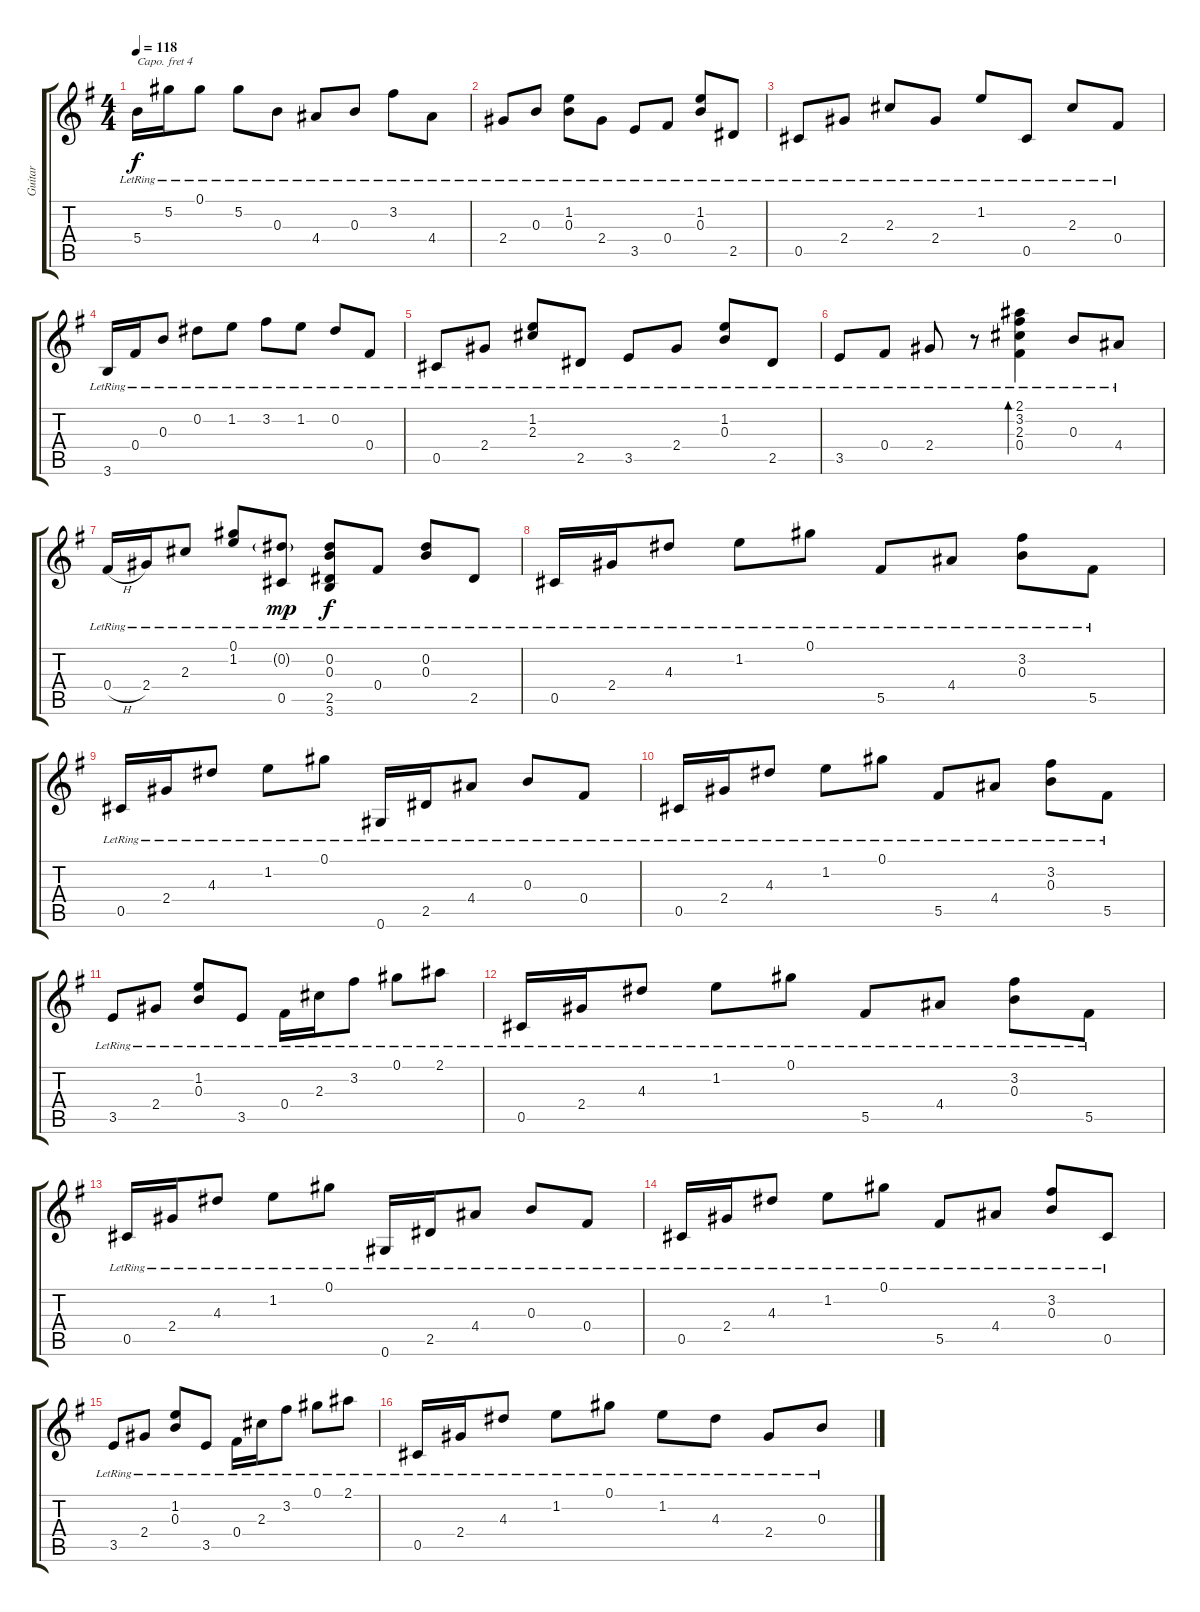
\track ("Guitar" "Guitar") {instrument acousticguitarsteel}
\staff {score tabs}
\capo 4
\tuning (E4 B3 G3 D3 A2 E2) {hide}
\ts (4 4)
\tempo 118
\clef g2
\ks eminor
5.4{lr}.16{dy f} 5.2{lr}.16 0.1{lr}.8 5.2{lr}.8 0.3{lr}.8 4.4{lr}.8 0.3{lr}.8 3.2{lr}.8 4.4{lr}.8 |
2.4{lr}.8 0.3{lr}.8 (1.2{lr} 0.3{lr}).8 2.4{lr}.8 3.5{lr}.8 0.4{lr}.8 (1.2{lr} 0.3{lr}).8 2.5{lr}.8 |
0.5{lr}.8 2.4{lr}.8 2.3{lr}.8 2.4{lr}.8 1.2{lr}.8 0.5{lr}.8 2.3{lr}.8 0.4{lr}.8 |
3.6{lr}.16 0.4{lr}.16 0.3{lr}.8 0.2{lr}.8 1.2{lr}.8 3.2{lr}.8 1.2{lr}.8 0.2{lr}.8 0.4{lr}.8 |
0.5{lr}.8 2.4{lr}.8 (1.2{lr} 2.3{lr}).8 2.5{lr}.8 3.5{lr}.8 2.4{lr}.8 (1.2{lr} 0.3{lr}).8 2.5{lr}.8 |
3.5{lr}.8 0.4{lr}.8 2.4{lr}.8 r.8 (2.1{lr} 3.2{lr} 2.3{lr} 0.4{lr}).4{bd 60} 0.3{lr}.8 4.4{lr}.8 |
0.4{h lr}.16 2.4{lr}.16 2.3{lr}.8 (0.1{lr} 1.2{lr}).8 (0.2{g lr} 0.5{lr}).8{dy mp} (0.2{lr} 0.3{lr} 2.5{lr} 3.6{lr}).8{dy f} 0.4{lr}.8 (0.2{lr} 0.3{lr}).8 2.5{lr}.8 |
0.5{lr}.16 2.4{lr}.16 4.3{lr}.8 1.2{lr}.8 0.1{lr}.8 5.5{lr}.8 4.4{lr}.8 (3.2{lr} 0.3{lr}).8 5.5{lr}.8 |
0.5{lr}.16 2.4{lr}.16 4.3{lr}.8 1.2{lr}.8 0.1{lr}.8 0.6{lr}.16 2.5{lr}.16 4.4{lr}.8 0.3{lr}.8 0.4{lr}.8 |
0.5{lr}.16 2.4{lr}.16 4.3{lr}.8 1.2{lr}.8 0.1{lr}.8 5.5{lr}.8 4.4{lr}.8 (3.2{lr} 0.3{lr}).8 5.5{lr}.8 |
3.5{lr}.8 2.4{lr}.8 (1.2{lr} 0.3{lr}).8 3.5{lr}.8 0.4{lr}.16 2.3{lr}.16 3.2{lr}.8 0.1{lr}.8 2.1{lr}.8 |
0.5{lr}.16 2.4{lr}.16 4.3{lr}.8 1.2{lr}.8 0.1{lr}.8 5.5{lr}.8 4.4{lr}.8 (3.2{lr} 0.3{lr}).8 5.5{lr}.8 |
0.5{lr}.16 2.4{lr}.16 4.3{lr}.8 1.2{lr}.8 0.1{lr}.8 0.6{lr}.16 2.5{lr}.16 4.4{lr}.8 0.3{lr}.8 0.4{lr}.8 |
0.5{lr}.16 2.4{lr}.16 4.3{lr}.8 1.2{lr}.8 0.1{lr}.8 5.5{lr}.8 4.4{lr}.8 (3.2{lr} 0.3{lr}).8 0.5{lr}.8 |
3.5{lr}.8 2.4{lr}.8 (1.2{lr} 0.3{lr}).8 3.5{lr}.8 0.4{lr}.16 2.3{lr}.16 3.2{lr}.8 0.1{lr}.8 2.1{lr}.8 |
0.5{lr}.16 2.4{lr}.16 4.3{lr}.8 1.2{lr}.8 0.1{lr}.8 1.2{lr}.8 4.3{lr}.8 2.4{lr}.8 0.3{lr}.8
